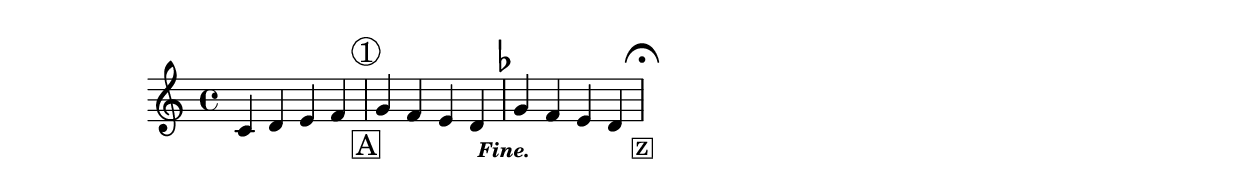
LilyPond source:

%% http://lsr.dsi.unimi.it/LSR/Item?id=735

\relative c'{
  c d e f |
  \once \override Score.RehearsalMark.extra-offset = #'(0 . -8.5)
  \once \override Score.RehearsalMark.baseline-skip = #9
  \mark \markup \center-column { \circle 1 \box A }
  g f e d |
  \once \override Score.RehearsalMark.extra-offset = #'(0 . -8.5)
  \once \override Score.RehearsalMark.baseline-skip = #9
  \mark \markup \center-column { \flat { \bold \small \italic Fine. } }
  g f e d |
  \once \override Score.RehearsalMark.extra-offset = #'(0 . -8.5)
  \once \override Score.RehearsalMark.baseline-skip = #9
  \override Score.RehearsalMark.break-visibility = #begin-of-line-invisible
  \mark \markup \center-column { \musicglyph #"scripts.ufermata" \box z } 
}
